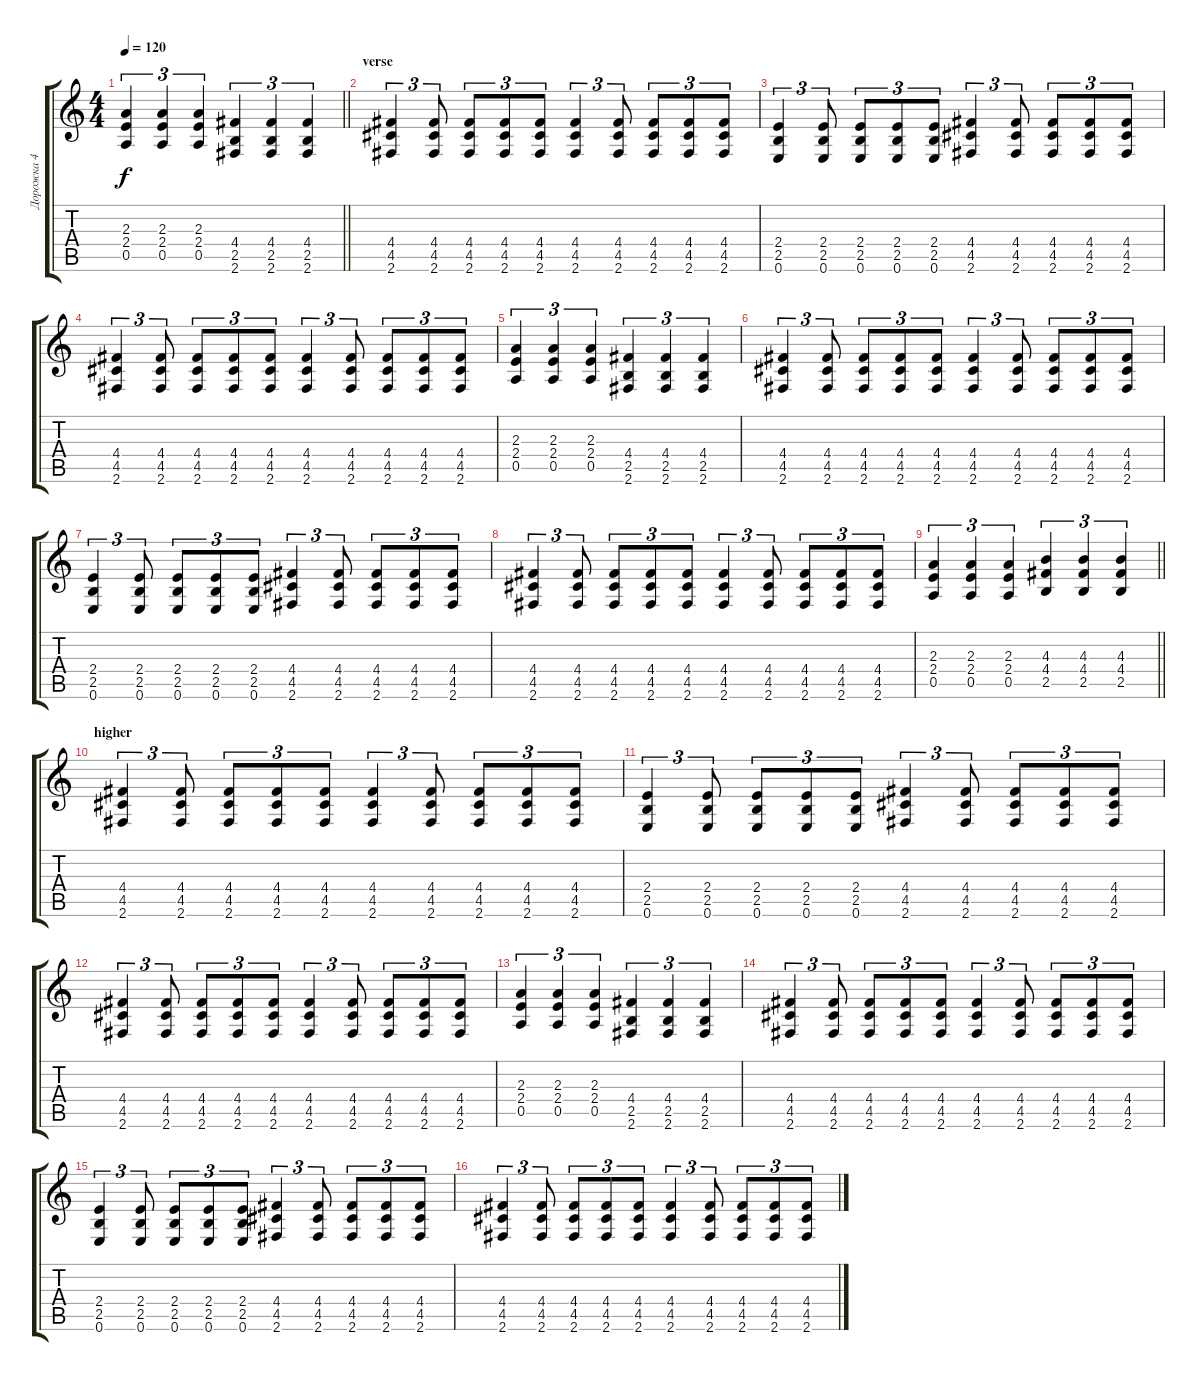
\track ("Дорожка 4" "Дорожка 4") {instrument distortionguitar}
\staff {score tabs}
\tuning (E4 B3 G3 D3 A2 E2) {hide}
\ts (4 4)
\tempo 120
\clef g2
\barLineRight lightlight
\ks c
(2.3 2.4 0.5).4{tu (3 2) dy f} (2.3 2.4 0.5).4{tu (3 2)} (2.3 2.4 0.5).4{tu (3 2)} (4.4 2.5 2.6).4{tu (3 2)} (4.4 2.5 2.6).4{tu (3 2)} (4.4 2.5 2.6).4{tu (3 2)} |
\section ("" "verse")
(4.4 4.5 2.6).4{tu (3 2)} (4.4 4.5 2.6).8{tu (3 2)} (4.4 4.5 2.6).8{tu (3 2)} (4.4 4.5 2.6).8{tu (3 2)} (4.4 4.5 2.6).8{tu (3 2)} (4.4 4.5 2.6).4{tu (3 2)} (4.4 4.5 2.6).8{tu (3 2)} (4.4 4.5 2.6).8{tu (3 2)} (4.4 4.5 2.6).8{tu (3 2)} (4.4 4.5 2.6).8{tu (3 2)} |
(2.4 2.5 0.6).4{tu (3 2)} (2.4 2.5 0.6).8{tu (3 2)} (2.4 2.5 0.6).8{tu (3 2)} (2.4 2.5 0.6).8{tu (3 2)} (2.4 2.5 0.6).8{tu (3 2)} (4.4 4.5 2.6).4{tu (3 2)} (4.4 4.5 2.6).8{tu (3 2)} (4.4 4.5 2.6).8{tu (3 2)} (4.4 4.5 2.6).8{tu (3 2)} (4.4 4.5 2.6).8{tu (3 2)} |
(4.4 4.5 2.6).4{tu (3 2)} (4.4 4.5 2.6).8{tu (3 2)} (4.4 4.5 2.6).8{tu (3 2)} (4.4 4.5 2.6).8{tu (3 2)} (4.4 4.5 2.6).8{tu (3 2)} (4.4 4.5 2.6).4{tu (3 2)} (4.4 4.5 2.6).8{tu (3 2)} (4.4 4.5 2.6).8{tu (3 2)} (4.4 4.5 2.6).8{tu (3 2)} (4.4 4.5 2.6).8{tu (3 2)} |
(2.3 2.4 0.5).4{tu (3 2)} (2.3 2.4 0.5).4{tu (3 2)} (2.3 2.4 0.5).4{tu (3 2)} (4.4 2.5 2.6).4{tu (3 2)} (4.4 2.5 2.6).4{tu (3 2)} (4.4 2.5 2.6).4{tu (3 2)} |
(4.4 4.5 2.6).4{tu (3 2)} (4.4 4.5 2.6).8{tu (3 2)} (4.4 4.5 2.6).8{tu (3 2)} (4.4 4.5 2.6).8{tu (3 2)} (4.4 4.5 2.6).8{tu (3 2)} (4.4 4.5 2.6).4{tu (3 2)} (4.4 4.5 2.6).8{tu (3 2)} (4.4 4.5 2.6).8{tu (3 2)} (4.4 4.5 2.6).8{tu (3 2)} (4.4 4.5 2.6).8{tu (3 2)} |
(2.4 2.5 0.6).4{tu (3 2)} (2.4 2.5 0.6).8{tu (3 2)} (2.4 2.5 0.6).8{tu (3 2)} (2.4 2.5 0.6).8{tu (3 2)} (2.4 2.5 0.6).8{tu (3 2)} (4.4 4.5 2.6).4{tu (3 2)} (4.4 4.5 2.6).8{tu (3 2)} (4.4 4.5 2.6).8{tu (3 2)} (4.4 4.5 2.6).8{tu (3 2)} (4.4 4.5 2.6).8{tu (3 2)} |
(4.4 4.5 2.6).4{tu (3 2)} (4.4 4.5 2.6).8{tu (3 2)} (4.4 4.5 2.6).8{tu (3 2)} (4.4 4.5 2.6).8{tu (3 2)} (4.4 4.5 2.6).8{tu (3 2)} (4.4 4.5 2.6).4{tu (3 2)} (4.4 4.5 2.6).8{tu (3 2)} (4.4 4.5 2.6).8{tu (3 2)} (4.4 4.5 2.6).8{tu (3 2)} (4.4 4.5 2.6).8{tu (3 2)} |
\barLineRight lightlight
(2.3 2.4 0.5).4{tu (3 2)} (2.3 2.4 0.5).4{tu (3 2)} (2.3 2.4 0.5).4{tu (3 2)} (4.3 4.4 2.5).4{tu (3 2)} (4.3 4.4 2.5).4{tu (3 2)} (4.3 4.4 2.5).4{tu (3 2)} |
\section ("" "higher")
(4.4 4.5 2.6).4{tu (3 2)} (4.4 4.5 2.6).8{tu (3 2)} (4.4 4.5 2.6).8{tu (3 2)} (4.4 4.5 2.6).8{tu (3 2)} (4.4 4.5 2.6).8{tu (3 2)} (4.4 4.5 2.6).4{tu (3 2)} (4.4 4.5 2.6).8{tu (3 2)} (4.4 4.5 2.6).8{tu (3 2)} (4.4 4.5 2.6).8{tu (3 2)} (4.4 4.5 2.6).8{tu (3 2)} |
(2.4 2.5 0.6).4{tu (3 2)} (2.4 2.5 0.6).8{tu (3 2)} (2.4 2.5 0.6).8{tu (3 2)} (2.4 2.5 0.6).8{tu (3 2)} (2.4 2.5 0.6).8{tu (3 2)} (4.4 4.5 2.6).4{tu (3 2)} (4.4 4.5 2.6).8{tu (3 2)} (4.4 4.5 2.6).8{tu (3 2)} (4.4 4.5 2.6).8{tu (3 2)} (4.4 4.5 2.6).8{tu (3 2)} |
(4.4 4.5 2.6).4{tu (3 2)} (4.4 4.5 2.6).8{tu (3 2)} (4.4 4.5 2.6).8{tu (3 2)} (4.4 4.5 2.6).8{tu (3 2)} (4.4 4.5 2.6).8{tu (3 2)} (4.4 4.5 2.6).4{tu (3 2)} (4.4 4.5 2.6).8{tu (3 2)} (4.4 4.5 2.6).8{tu (3 2)} (4.4 4.5 2.6).8{tu (3 2)} (4.4 4.5 2.6).8{tu (3 2)} |
(2.3 2.4 0.5).4{tu (3 2)} (2.3 2.4 0.5).4{tu (3 2)} (2.3 2.4 0.5).4{tu (3 2)} (4.4 2.5 2.6).4{tu (3 2)} (4.4 2.5 2.6).4{tu (3 2)} (4.4 2.5 2.6).4{tu (3 2)} |
(4.4 4.5 2.6).4{tu (3 2)} (4.4 4.5 2.6).8{tu (3 2)} (4.4 4.5 2.6).8{tu (3 2)} (4.4 4.5 2.6).8{tu (3 2)} (4.4 4.5 2.6).8{tu (3 2)} (4.4 4.5 2.6).4{tu (3 2)} (4.4 4.5 2.6).8{tu (3 2)} (4.4 4.5 2.6).8{tu (3 2)} (4.4 4.5 2.6).8{tu (3 2)} (4.4 4.5 2.6).8{tu (3 2)} |
(2.4 2.5 0.6).4{tu (3 2)} (2.4 2.5 0.6).8{tu (3 2)} (2.4 2.5 0.6).8{tu (3 2)} (2.4 2.5 0.6).8{tu (3 2)} (2.4 2.5 0.6).8{tu (3 2)} (4.4 4.5 2.6).4{tu (3 2)} (4.4 4.5 2.6).8{tu (3 2)} (4.4 4.5 2.6).8{tu (3 2)} (4.4 4.5 2.6).8{tu (3 2)} (4.4 4.5 2.6).8{tu (3 2)} |
(4.4 4.5 2.6).4{tu (3 2)} (4.4 4.5 2.6).8{tu (3 2)} (4.4 4.5 2.6).8{tu (3 2)} (4.4 4.5 2.6).8{tu (3 2)} (4.4 4.5 2.6).8{tu (3 2)} (4.4 4.5 2.6).4{tu (3 2)} (4.4 4.5 2.6).8{tu (3 2)} (4.4 4.5 2.6).8{tu (3 2)} (4.4 4.5 2.6).8{tu (3 2)} (4.4 4.5 2.6).8{tu (3 2)}
